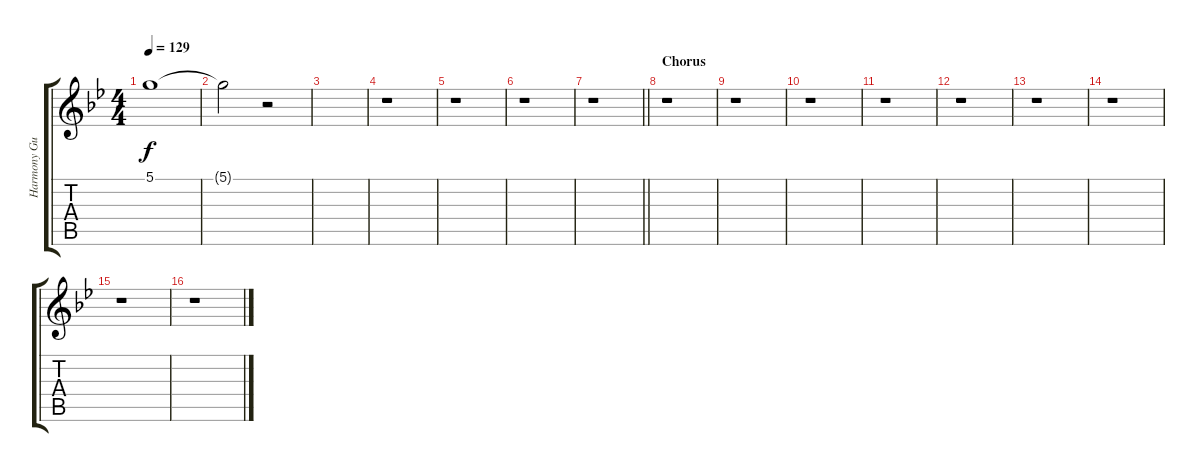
\track ("Harmony Guitar I" "Harmony Gu") {instrument overdrivenguitar}
\staff {score tabs}
\tuning (D4 A3 F3 C3 G2 C2) {hide}
\ts (4 4)
\tempo 129
\clef g2
\ks bb
5.1{t}.1{dy f} |
5.1{t}.2 r.2 |
|
r.1 |
r.1 |
r.1 |
\barLineRight lightlight
r.1 |
\section ("" "Chorus")
r.1 |
r.1 |
r.1 |
r.1 |
r.1 |
r.1 |
r.1 |
r.1 |
r.1
